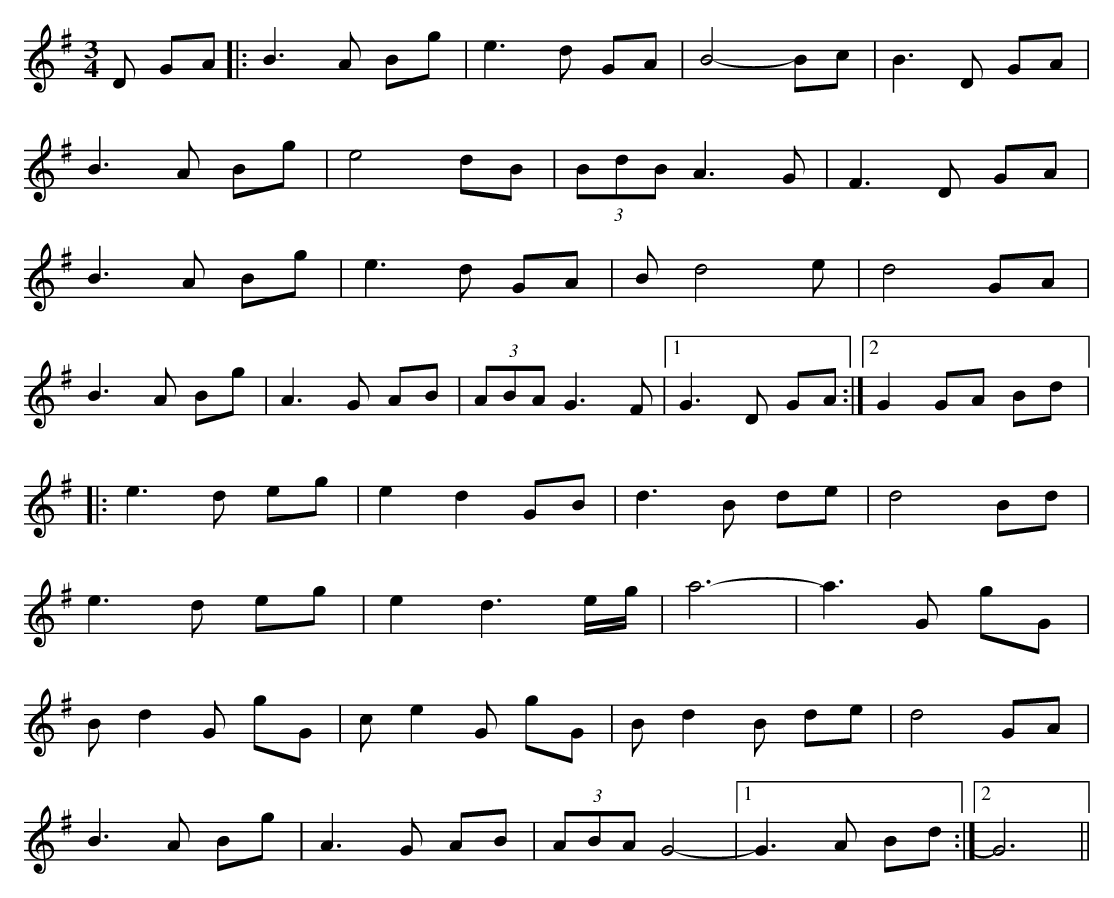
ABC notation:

X:1
M:3/4
K:G
D GA|:B3 A Bg|e3 d GA|B4- Bc|B3 D GA|
B3 A Bg|e4 dB|(3BdB A3 G|F3 D GA|
B3 A Bg|e3 d GA|B d4 e|d4 GA|
B3 A Bg|A3 G AB|(3ABA G3 F|1 G3 D GA:|2 G2 GA Bd|:
e3 d eg|e2 d2 GB|d3 B de|d4 Bd|
e3 d eg|e2 d3 e/g/|a6-|a3 G gG|
B d2 G gG|c e2 G gG|B d2 B de|d4 GA|
B3 A Bg|A3 G AB|(3ABA G4-|1 G3 A Bd:|2 G6||
